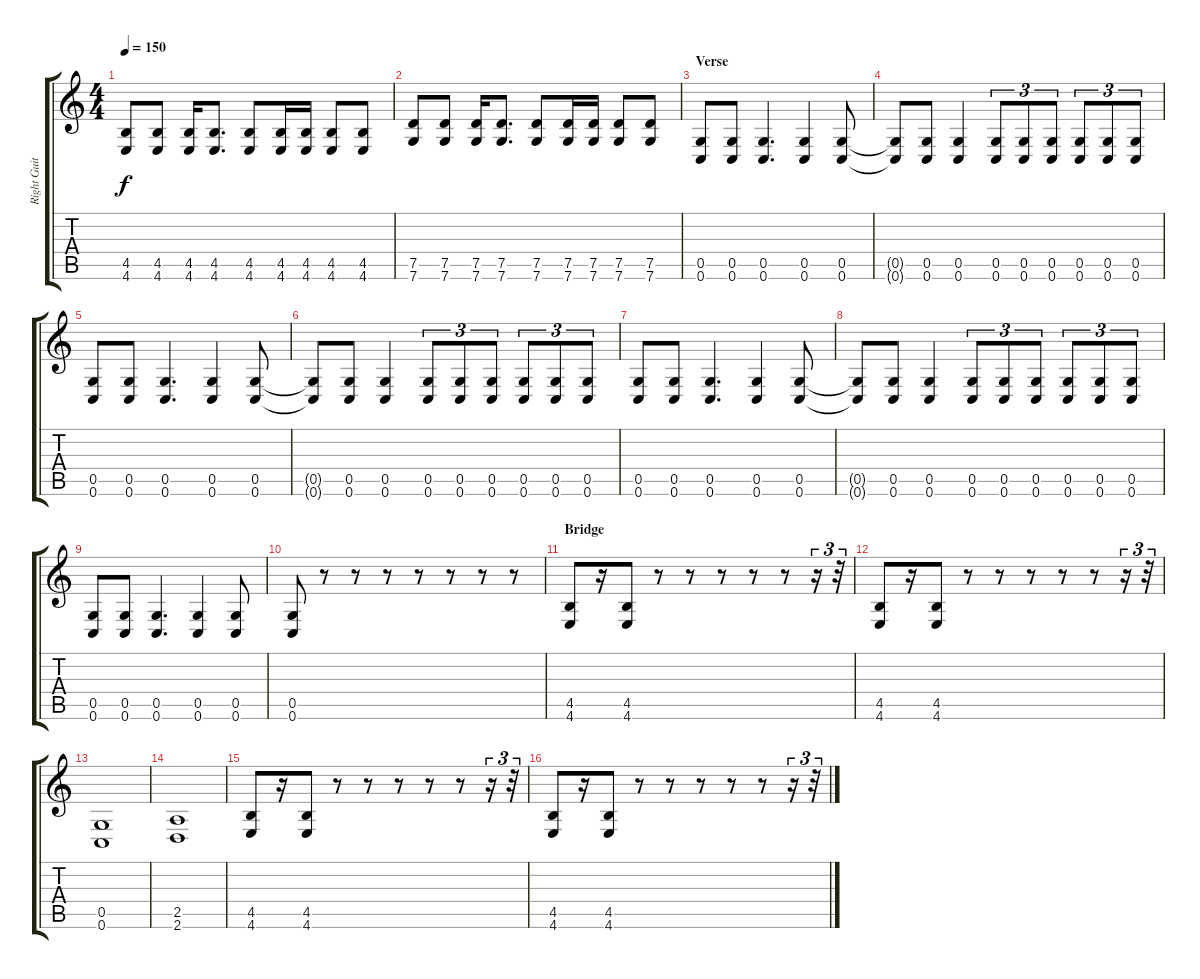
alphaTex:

\track ("Right Guitar" "Right Guit") {instrument distortionguitar}
\staff {score tabs}
\tuning (D4 A3 F3 C3 G2 C2) {hide}
\ts (4 4)
\tempo 150
\clef g2
\ks c
(4.5 4.6).8{dy f} (4.5 4.6).8 (4.5 4.6).16 (4.5 4.6).8{d} (4.5 4.6).8 (4.5 4.6).16 (4.5 4.6).16 (4.5 4.6).8 (4.5 4.6).8 |
(7.5 7.6).8 (7.5 7.6).8 (7.5 7.6).16 (7.5 7.6).8{d} (7.5 7.6).8 (7.5 7.6).16 (7.5 7.6).16 (7.5 7.6).8 (7.5 7.6).8 |
\section ("" "Verse")
(0.5 0.6).8 (0.5 0.6).8 (0.5 0.6).4{d} (0.5 0.6).4 (0.5 0.6).8 |
(0.5{t} 0.6{t}).8 (0.5 0.6).8 (0.5 0.6).4 (0.5 0.6).8{tu (3 2)} (0.5 0.6).8{tu (3 2)} (0.5 0.6).8{tu (3 2)} (0.5 0.6).8{tu (3 2)} (0.5 0.6).8{tu (3 2)} (0.5 0.6).8{tu (3 2)} |
(0.5 0.6).8 (0.5 0.6).8 (0.5 0.6).4{d} (0.5 0.6).4 (0.5 0.6).8 |
(0.5{t} 0.6{t}).8 (0.5 0.6).8 (0.5 0.6).4 (0.5 0.6).8{tu (3 2)} (0.5 0.6).8{tu (3 2)} (0.5 0.6).8{tu (3 2)} (0.5 0.6).8{tu (3 2)} (0.5 0.6).8{tu (3 2)} (0.5 0.6).8{tu (3 2)} |
(0.5 0.6).8 (0.5 0.6).8 (0.5 0.6).4{d} (0.5 0.6).4 (0.5 0.6).8 |
(0.5{t} 0.6{t}).8 (0.5 0.6).8 (0.5 0.6).4 (0.5 0.6).8{tu (3 2)} (0.5 0.6).8{tu (3 2)} (0.5 0.6).8{tu (3 2)} (0.5 0.6).8{tu (3 2)} (0.5 0.6).8{tu (3 2)} (0.5 0.6).8{tu (3 2)} |
(0.5 0.6).8 (0.5 0.6).8 (0.5 0.6).4{d} (0.5 0.6).4 (0.5 0.6).8 |
(0.5 0.6).8 r.8 r.8 r.8 r.8 r.8 r.8 r.8 |
\section ("" "Bridge")
(4.5 4.6).8 r.16 (4.5 4.6).8 r.8 r.8 r.8 r.8 r.8 r.16{tu (3 2)} r.32{tu (3 2)} |
(4.5 4.6).8 r.16 (4.5 4.6).8 r.8 r.8 r.8 r.8 r.8 r.16{tu (3 2)} r.32{tu (3 2)} |
(0.5 0.6).1 |
(2.5 2.6).1 |
(4.5 4.6).8 r.16 (4.5 4.6).8 r.8 r.8 r.8 r.8 r.8 r.16{tu (3 2)} r.32{tu (3 2)} |
(4.5 4.6).8 r.16 (4.5 4.6).8 r.8 r.8 r.8 r.8 r.8 r.16{tu (3 2)} r.32{tu (3 2)}
